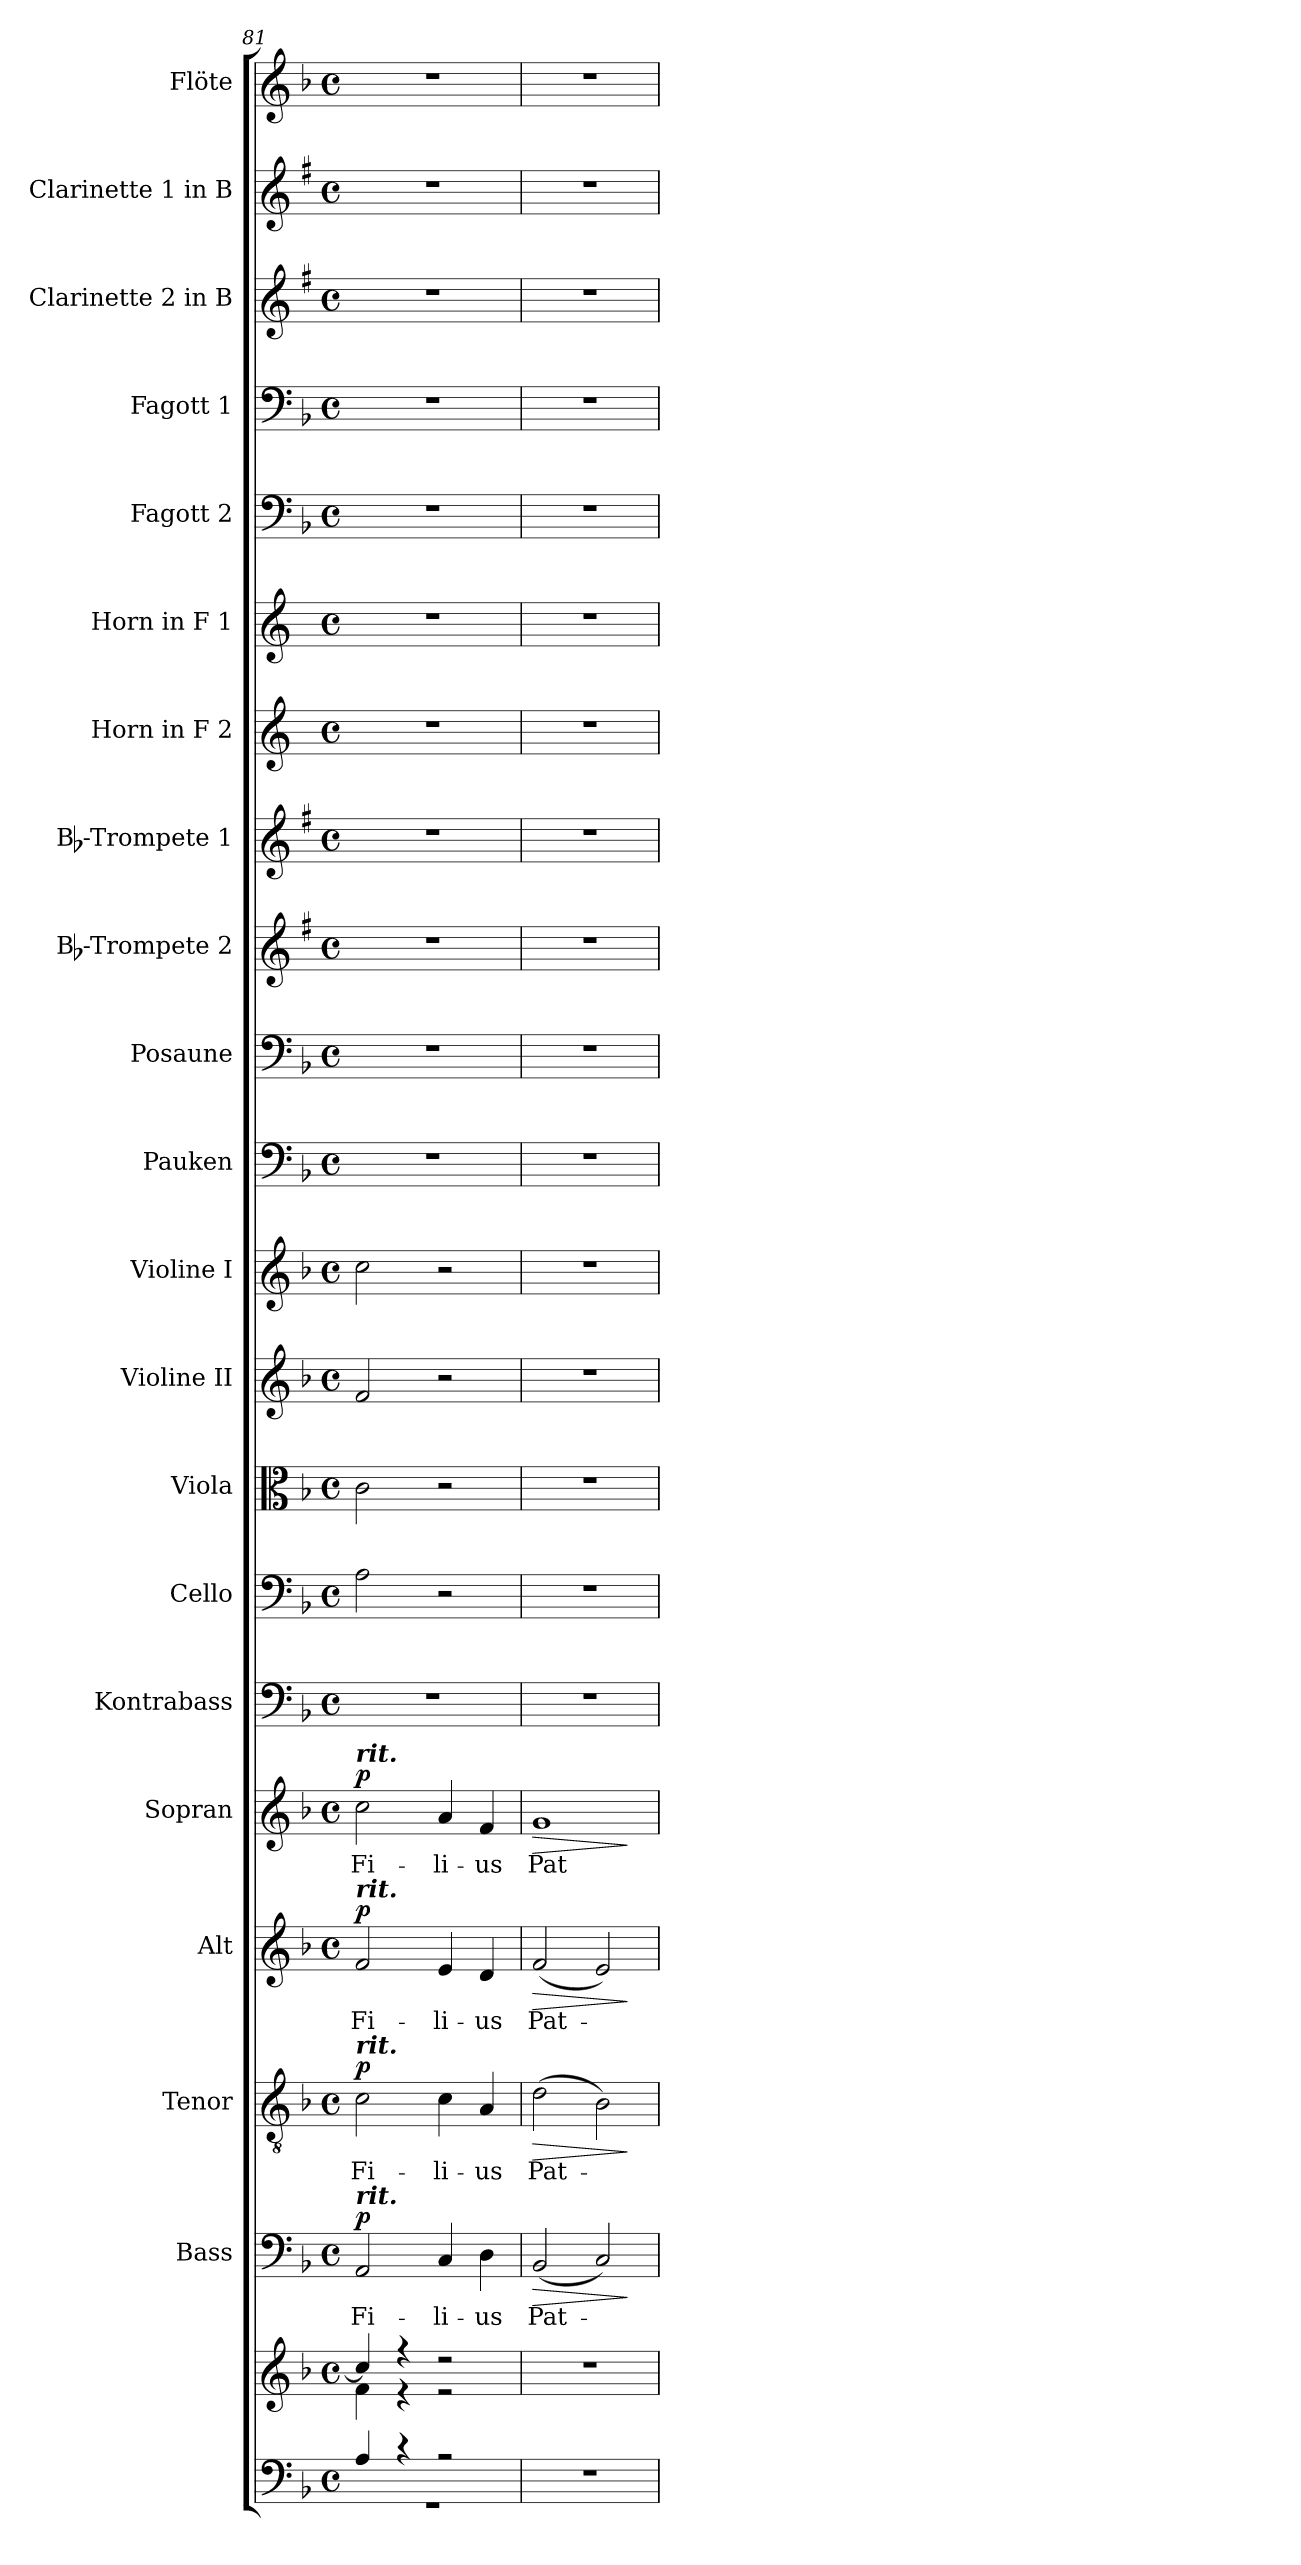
**kern	**kern	**kern	**text	**dynam	**kern	**text	**dynam	**kern	**text	**dynam	**kern	**text	**dynam	**kern	**kern	**kern	**kern	**kern	**kern	**kern	**kern	**kern	**kern	**kern	**kern	**kern	**kern	**kern	**kern
*part21	*part21	*part20	*part20	*part20	*part19	*part19	*part19	*part18	*part18	*part18	*part17	*part17	*part17	*part16	*part15	*part14	*part13	*part12	*part11	*part10	*part9	*part8	*part7	*part6	*part5	*part4	*part3	*part2	*part1
*staff22	*staff21	*staff20	*staff20	*staff20	*staff19	*staff19	*staff19	*staff18	*staff18	*staff18	*staff17	*staff17	*staff17	*staff16	*staff15	*staff14	*staff13	*staff12	*staff11	*staff10	*staff9	*staff8	*staff7	*staff6	*staff5	*staff4	*staff3	*staff2	*staff1
*	*	*I"Bass	*	*	*I"Tenor	*	*	*I"Alt	*	*	*I"Sopran	*	*	*I"Kontrabass	*I"Cello	*I"Viola	*I"Violine II	*I"Violine I	*I"Pauken	*I"Posaune	*I"Bb-Trompete 2	*I"Bb-Trompete 1	*I"Horn in F 2	*I"Horn in F 1	*I"Fagott 2	*I"Fagott 1	*I"Clarinette 2 in B	*I"Clarinette 1 in B	*I"Flöte
*	*	*I'B.	*	*	*I'T.	*	*	*I'A.	*	*	*I'S.	*	*	*I'Kb.	*	*I'Vla.	*I'Vl. II	*I'Vl. I	*I'Pk.	*I'Pos.	*I'Bb Trp. 2	*I'Bb Trp. 1	*	*	*I'Fg. 2	*I'Fg. 1	*I'Clar. 2	*I'Clar.1	*I'Fl.
*clefF4	*clefG2	*clefF4	*	*	*clefGv2	*	*	*clefG2	*	*	*clefG2	*	*	*clefF4	*clefF4	*clefC3	*clefG2	*clefG2	*clefF4	*clefF4	*clefG2	*clefG2	*clefG2	*clefG2	*clefF4	*clefF4	*clefG2	*clefG2	*clefG2
*	*	*	*	*	*	*	*	*	*	*	*	*	*	*ITrd7c12	*	*	*	*	*	*	*ITrd1c2	*ITrd1c2	*ITrd4c7	*ITrd4c7	*	*	*ITrd1c2	*ITrd1c2	*
*k[b-]	*k[b-]	*k[b-]	*	*	*k[b-]	*	*	*k[b-]	*	*	*k[b-]	*	*	*k[b-]	*k[b-]	*k[b-]	*k[b-]	*k[b-]	*k[b-]	*k[b-]	*k[b-]	*k[b-]	*k[b-]	*k[b-]	*k[b-]	*k[b-]	*k[b-]	*k[b-]	*k[b-]
*F:	*F:	*F:	*	*	*F:	*	*	*F:	*	*	*F:	*	*	*F:	*F:	*F:	*F:	*F:	*F:	*F:	*F:	*F:	*F:	*F:	*F:	*F:	*F:	*F:	*F:
*M4/4	*M4/4	*M4/4	*	*	*M4/4	*	*	*M4/4	*	*	*M4/4	*	*	*M4/4	*M4/4	*M4/4	*M4/4	*M4/4	*M4/4	*M4/4	*M4/4	*M4/4	*M4/4	*M4/4	*M4/4	*M4/4	*M4/4	*M4/4	*M4/4
*met(c)	*met(c)	*met(c)	*	*	*met(c)	*	*	*met(c)	*	*	*met(c)	*	*	*met(c)	*met(c)	*met(c)	*met(c)	*met(c)	*met(c)	*met(c)	*met(c)	*met(c)	*met(c)	*met(c)	*met(c)	*met(c)	*met(c)	*met(c)	*met(c)
=81	=81	=81	=81	=81	=81	=81	=81	=81	=81	=81	=81	=81	=81	=81	=81	=81	=81	=81	=81	=81	=81	=81	=81	=81	=81	=81	=81	=81	=81
*^	*^	*	*	*	*	*	*	*	*	*	*	*	*	*	*	*	*	*	*	*	*	*	*	*	*	*	*	*	*
!	!	!	!	!	!	!	!	!	!	!	!	!	!LO:TX:a:Bi:t=rit.	!	!	!	!	!	!	!	!	!	!	!	!	!	!	!	!	!	!
!	!	!	!	!	!	!	!	!	!	!LO:TX:a:Bi:t=rit.	!	!	!	!	!	!	!	!	!	!	!	!	!	!	!	!	!	!	!	!	!
!	!	!	!	!	!	!	!LO:TX:a:Bi:t=rit.	!	!	!	!	!	!	!	!	!	!	!	!	!	!	!	!	!	!	!	!	!	!	!	!
!	!	!	!	!LO:TX:a:Bi:t=rit.	!	!	!	!	!	!	!	!	!	!	!	!	!	!	!	!	!	!	!	!	!	!	!	!	!	!	!
!	!	!	!	!	!LO:LY:b	!LO:DY:a	!	!LO:LY:b	!LO:DY:a	!	!LO:LY:b	!LO:DY:a	!	!LO:LY:b	!LO:DY:a	!	!	!	!	!	!	!	!	!	!	!	!	!	!	!	!
4A/	1rAA	4cc/]	4f\	2AA/	Fi-	p	2c\	Fi-	p	2f/	Fi-	p	2cc\	Fi-	p	1r	2A\	2c\	2f/	2cc\	1r	1r	1r	1r	1r	1r	1r	1r	1r	1r	1r
4rB	.	4r	4r	.	.	.	.	.	.	.	.	.	.	.	.	.	.	.	.	.	.	.	.	.	.	.	.	.	.	.	.
!	!	!	!	!	!LO:LY:b	!	!	!LO:LY:b	!	!	!LO:LY:b	!	!	!LO:LY:b	!	!	!	!	!	!	!	!	!	!	!	!	!	!	!	!	!
2rA	.	2r	2r	4C/	-li-	.	4c\	-li-	.	4e/	-li-	.	4a/	-li-	.	.	2r	2r	2r	2r	.	.	.	.	.	.	.	.	.	.	.
!	!	!	!	!	!LO:LY:b	!	!	!LO:LY:b	!	!	!LO:LY:b	!	!	!LO:LY:b	!	!	!	!	!	!	!	!	!	!	!	!	!	!	!	!	!
.	.	.	.	4D\	-us	.	4A/	-us	.	4d/	-us	.	4f/	-us	.	.	.	.	.	.	.	.	.	.	.	.	.	.	.	.	.
*v	*v	*	*	*	*	*	*	*	*	*	*	*	*	*	*	*	*	*	*	*	*	*	*	*	*	*	*	*	*	*	*
*	*v	*v	*	*	*	*	*	*	*	*	*	*	*	*	*	*	*	*	*	*	*	*	*	*	*	*	*	*	*	*
=82	=82	=82	=82	=82	=82	=82	=82	=82	=82	=82	=82	=82	=82	=82	=82	=82	=82	=82	=82	=82	=82	=82	=82	=82	=82	=82	=82	=82	=82
!	!	!	!LO:LY:b	!LO:HP:b	!	!LO:LY:b	!LO:HP:b	!	!LO:LY:b	!LO:HP:b	!	!LO:LY:b	!LO:HP:b	!	!	!	!	!	!	!	!	!	!	!	!	!	!	!	!
1r	1r	(<2BB-/	Pat-	>	(>2d\	Pat-	>	(<2f/	Pat-	>	1g	Pat-	>	1r	1r	1r	1r	1r	1r	1r	1r	1r	1r	1r	1r	1r	1r	1r	1r
.	.	2C/)	.	.	2B-\)	.	.	2e/)	.	.	.	.	.	.	.	.	.	.	.	.	.	.	.	.	.	.	.	.	.
.	.	.	.	]	.	.	]	.	.	]	.	.	]	.	.	.	.	.	.	.	.	.	.	.	.	.	.	.	.
=	=	=	=	=	=	=	=	=	=	=	=	=	=	=	=	=	=	=	=	=	=	=	=	=	=	=	=	=	=
*-	*-	*-	*-	*-	*-	*-	*-	*-	*-	*-	*-	*-	*-	*-	*-	*-	*-	*-	*-	*-	*-	*-	*-	*-	*-	*-	*-	*-	*-
